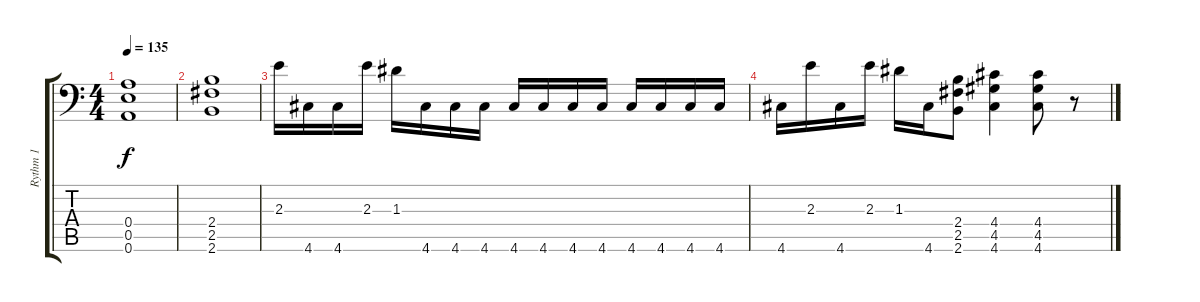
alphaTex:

\track ("Rythm 1" "Rythm 1") {instrument distortionguitar}
\staff {score tabs}
\tuning (B3 Gb3 D3 A2 E2 A1) {hide}
\ts (4 4)
\tempo 135
\clef f4
\ks c
(0.4 0.5 0.6).1{dy f} |
(2.4 2.5 2.6).1 |
2.3.16 4.6.16 4.6.16 2.3.16 1.3.16 4.6.16 4.6.16 4.6.16 4.6.16 4.6.16 4.6.16 4.6.16 4.6.16 4.6.16 4.6.16 4.6.16 |
4.6.16 2.3.16 4.6.16 2.3.16 1.3.16 4.6.16 (2.4 2.5 2.6).8 (4.4 4.5 4.6).4 (4.4 4.5 4.6).8 r.8
